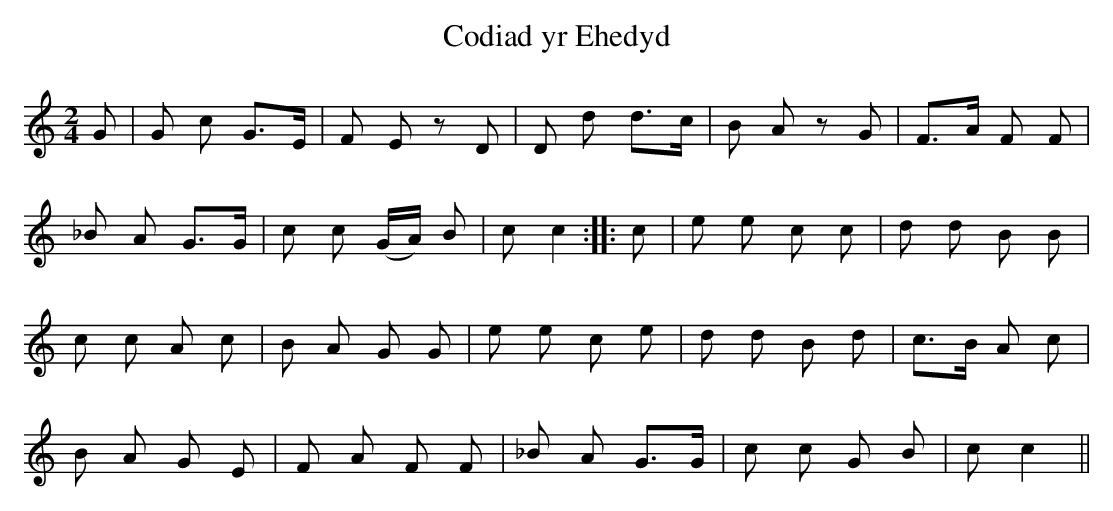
X:1
T: Codiad yr Ehedyd
M:2/4
L:1/8
K:C
G |G c G>E|F E zD|D d d>c|B A zG|F>A F F|
_B A G>G|c c (G/A/) B|c c2::c| e e c c |d d B B|
c c A c|B A G G|e e c e |d d B d|c>B A c|
B A G E |F A F F |_B A G>G|c c G B |c c2||
